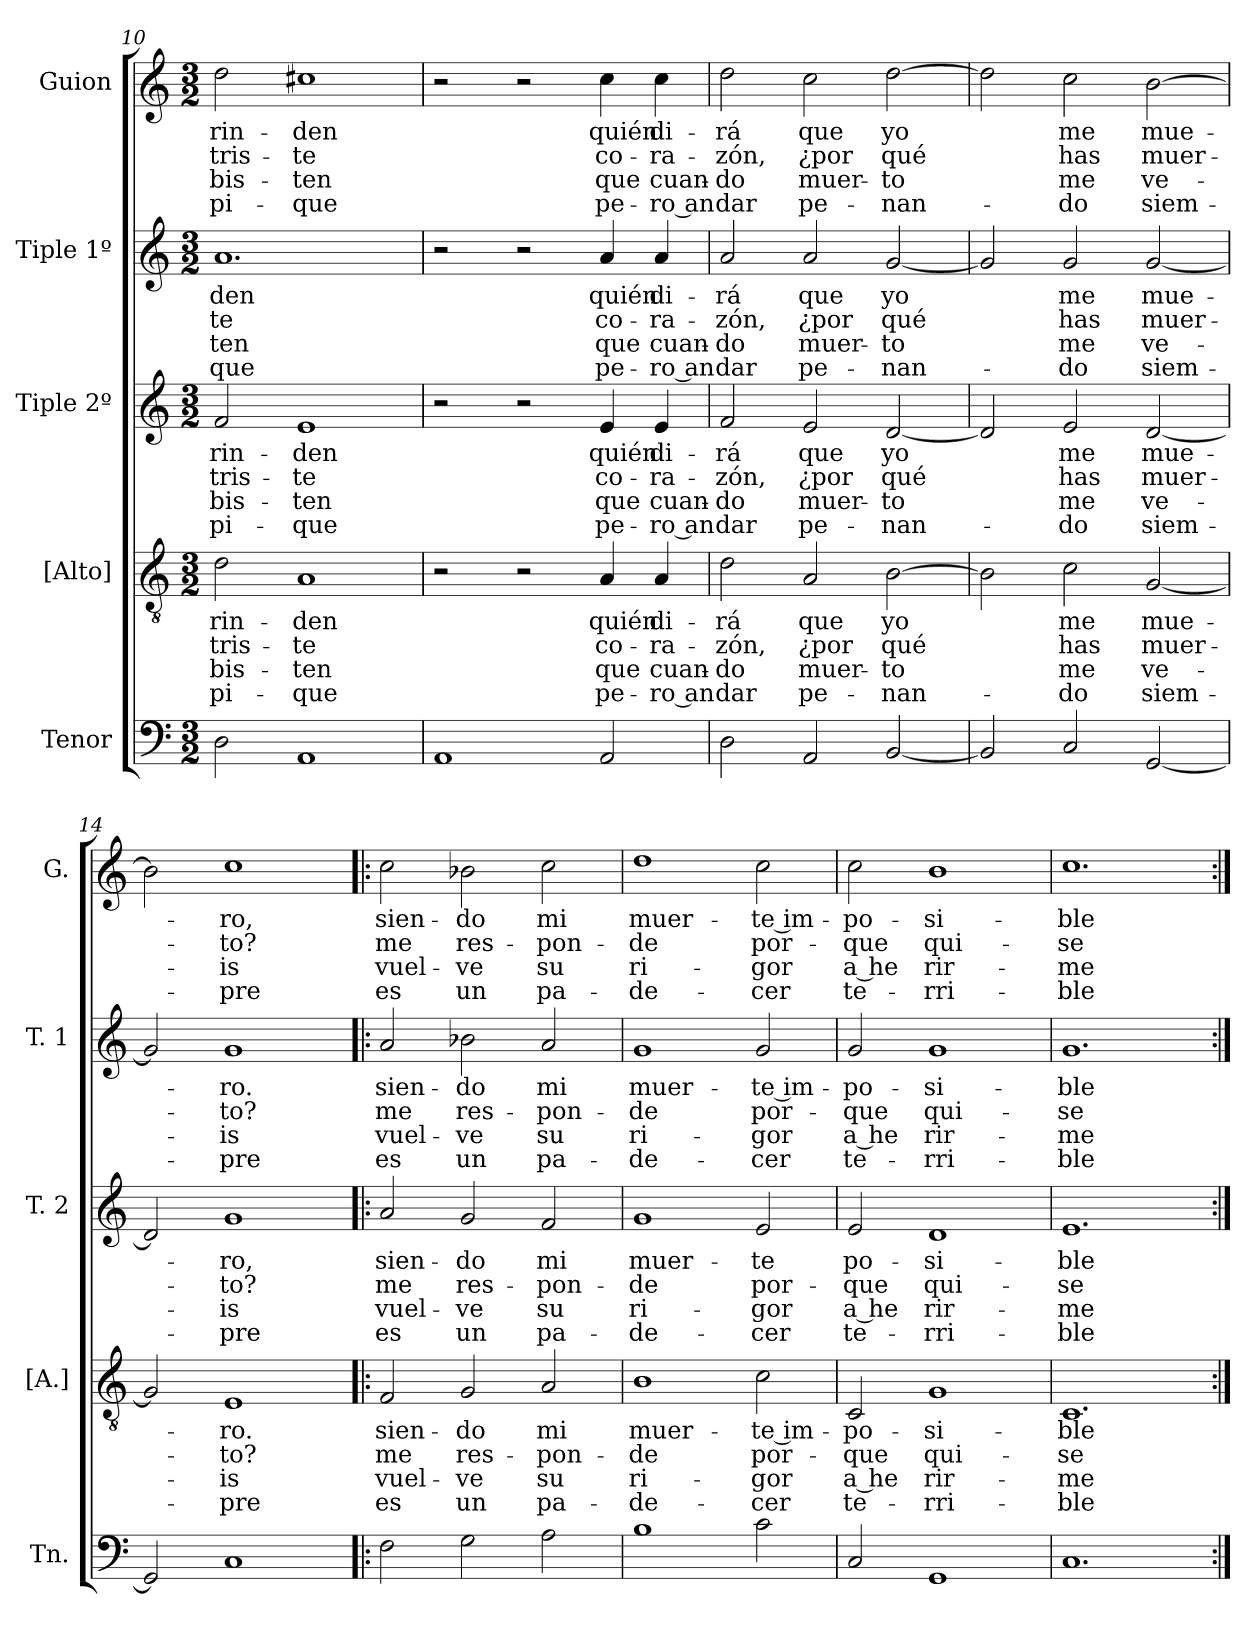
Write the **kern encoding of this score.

**kern	**kern	**text	**text	**text	**text	**kern	**text	**text	**text	**text	**kern	**text	**text	**text	**text	**kern	**text	**text	**text	**text
*part5	*part4	*part4	*part4	*part4	*part4	*part3	*part3	*part3	*part3	*part3	*part2	*part2	*part2	*part2	*part2	*part1	*part1	*part1	*part1	*part1
*staff5	*staff4	*staff4	*staff4	*staff4	*staff4	*staff3	*staff3	*staff3	*staff3	*staff3	*staff2	*staff2	*staff2	*staff2	*staff2	*staff1	*staff1	*staff1	*staff1	*staff1
*I"Tenor	*I"[Alto]	*	*	*	*	*I"Tiple 2º	*	*	*	*	*I"Tiple 1º	*	*	*	*	*I"Guion	*	*	*	*
*I'Tn.	*I'[A.]	*	*	*	*	*I'T. 2	*	*	*	*	*I'T. 1	*	*	*	*	*I'G.	*	*	*	*
*clefF4	*clefGv2	*	*	*	*	*clefG2	*	*	*	*	*clefG2	*	*	*	*	*clefG2	*	*	*	*
*M3/2	*M3/2	*	*	*	*	*M3/2	*	*	*	*	*M3/2	*	*	*	*	*M3/2	*	*	*	*
=10	=10	=10	=10	=10	=10	=10	=10	=10	=10	=10	=10	=10	=10	=10	=10	=10	=10	=10	=10	=10
2D	2d	rin-	tris-	-bis-	-pi-	2f	rin-	tris-	-bis-	-pi-	1.a	-den	-te	-ten	-que	2dd	rin-	tris-	-bis-	-pi-
1AA	1A	-den	-te	-ten	-que	1e	-den	-te	-ten	-que	.	.	.	.	.	1cc#X	-den	-te	-ten	-que
=11	=11	=11	=11	=11	=11	=11	=11	=11	=11	=11	=11	=11	=11	=11	=11	=11	=11	=11	=11	=11
1AA	2r	.	.	.	.	2r	.	.	.	.	2r	.	.	.	.	2r	.	.	.	.
.	2r	.	.	.	.	2r	.	.	.	.	2r	.	.	.	.	2r	.	.	.	.
2AA	4A	quién	co-	que	pe-	4e	quién	co-	que	pe-	4a	quién	co-	que	pe-	4cc	quién	co-	que	pe-
.	4A	di-	-ra-	cuan-	-ro an	4e	di-	-ra-	cuan-	-ro an	4a	di-	-ra-	cuan-	-ro an	4cc	di-	-ra-	cuan-	-ro an
=12	=12	=12	=12	=12	=12	=12	=12	=12	=12	=12	=12	=12	=12	=12	=12	=12	=12	=12	=12	=12
2D	2d	-rá	-zón,	-do	-dar	2f	-rá	-zón,	-do	-dar	2a	-rá	-zón,	-do	-dar	2dd	-rá	-zón,	-do	-dar
2AA	2A	que	¿por	muer-	pe-	2e	que	¿por	muer-	pe-	2a	que	¿por	muer-	pe-	2cc	que	¿por	muer-	pe-
[2BB	[2B	yo	qué	-to	-nan-	[2d	yo	qué	-to	-nan-	[2g	yo	qué	-to	-nan-	[2dd	yo	qué	-to	-nan-
=13	=13	=13	=13	=13	=13	=13	=13	=13	=13	=13	=13	=13	=13	=13	=13	=13	=13	=13	=13	=13
2BB]	2B]	.	.	.	.	2d]	.	.	.	.	2g]	.	.	.	.	2dd]	.	.	.	.
2C	2c	me	has	me	-do	2e	me	has	me	-do	2g	me	has	me	-do	2cc	me	has	me	-do
[2GG	[2G	mue-	muer-	ve-	siem-	[2d	mue-	muer-	ve-	siem-	[2g	mue-	muer-	ve-	siem-	[2b	mue-	muer-	ve-	siem-
=14	=14	=14	=14	=14	=14	=14	=14	=14	=14	=14	=14	=14	=14	=14	=14	=14	=14	=14	=14	=14
2GG]	2G]	.	.	.	.	2d]	.	.	.	.	2g]	.	.	.	.	2b]	.	.	.	.
1C	1E	-ro.	-to?	-is	-pre	1g	-ro,	-to?	-is	-pre	1g	-ro.	-to?	-is	-pre	1cc	-ro,	-to?	-is	-pre
=15!|:	=15!|:	=15!|:	=15!|:	=15!|:	=15!|:	=15!|:	=15!|:	=15!|:	=15!|:	=15!|:	=15!|:	=15!|:	=15!|:	=15!|:	=15!|:	=15!|:	=15!|:	=15!|:	=15!|:	=15!|:
2F	2F	sien-	me	vuel-	es	2a	sien-	me	vuel-	es	2a	sien-	me	vuel-	es	2cc	sien-	me	vuel-	es
2G	2G	-do	res-	-ve	un	2g	-do	res-	-ve	un	2b-X	-do	res-	-ve	un	2b-X	-do	res-	-ve	un
2A	2A	mi	-pon-	su	pa-	2f	mi	-pon-	su	pa-	2a	mi	-pon-	su	pa-	2cc	mi	-pon-	su	pa-
=16	=16	=16	=16	=16	=16	=16	=16	=16	=16	=16	=16	=16	=16	=16	=16	=16	=16	=16	=16	=16
1B	1B	muer-	-de	ri-	-de-	1g	muer-	-de	ri-	-de-	1g	muer-	-de	ri-	-de-	1dd	muer-	-de	ri-	-de-
2c	2c	-te im-	por-	-gor	-cer	2e	-te	por-	-gor	-cer	2g	-te im-	por-	-gor	-cer	2cc	-te im-	por-	-gor	-cer
=17	=17	=17	=17	=17	=17	=17	=17	=17	=17	=17	=17	=17	=17	=17	=17	=17	=17	=17	=17	=17
2C	2C	-po-	-que	a he	te-	2e	-po-	-que	a he	te-	2g	-po-	-que	a he	te-	2cc	-po-	-que	a he	te-
1GG	1G	-si-	qui-	-rir-	-rri-	1d	-si-	qui-	-rir-	-rri-	1g	-si-	qui-	-rir-	-rri-	1b	-si-	qui-	-rir-	-rri-
=18	=18	=18	=18	=18	=18	=18	=18	=18	=18	=18	=18	=18	=18	=18	=18	=18	=18	=18	=18	=18
1.C	1.C	-ble	-se	-me	-ble	1.e	-ble	-se	-me	-ble	1.g	-ble	-se	-me	-ble	1.cc	-ble	-se	-me	-ble
=:|!	=:|!	=:|!	=:|!	=:|!	=:|!	=:|!	=:|!	=:|!	=:|!	=:|!	=:|!	=:|!	=:|!	=:|!	=:|!	=:|!	=:|!	=:|!	=:|!	=:|!
*-	*-	*-	*-	*-	*-	*-	*-	*-	*-	*-	*-	*-	*-	*-	*-	*-	*-	*-	*-	*-
